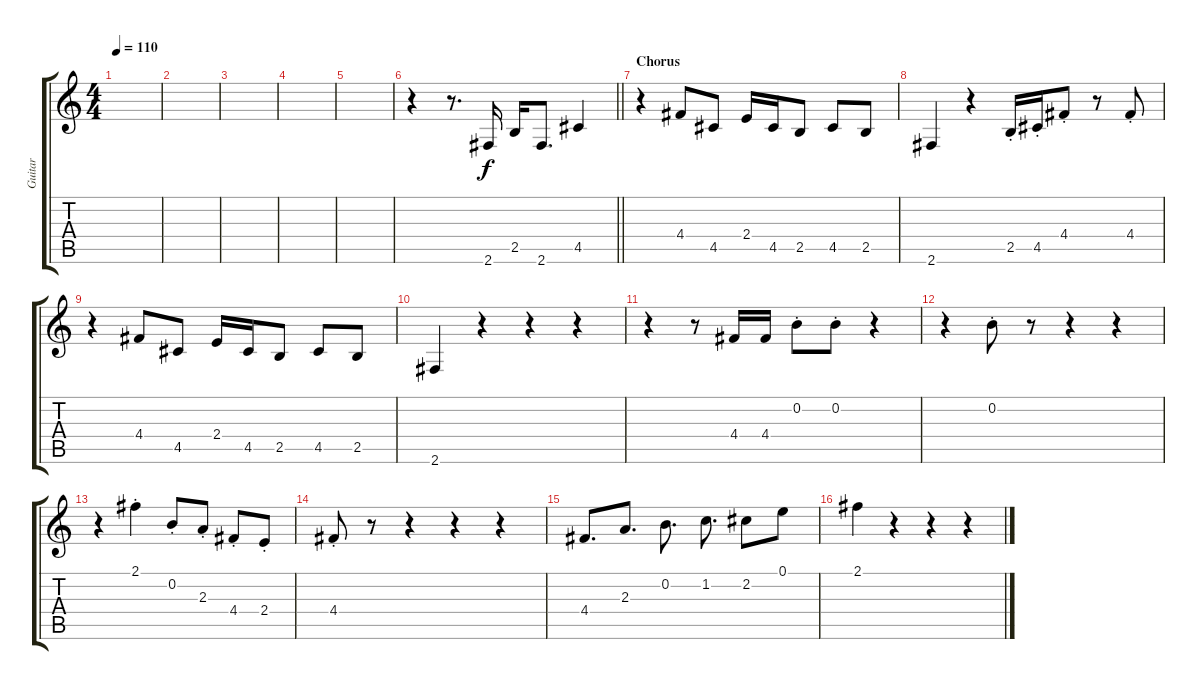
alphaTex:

\track ("Guitar" "Guitar") {instrument guitarharmonics}
\staff {score tabs}
\tuning (E4 B3 G3 D3 A2 E2) {hide}
\ts (4 4)
\tempo 110
\clef g2
\ks c
|
|
|
|
|
\barLineRight lightlight
r.4 r.8{d} 2.6.16 2.5.16 2.6.8{d} 4.5.4 |
\section ("" "Chorus")
r.4 4.4.8 4.5.8 2.4.16 4.5.16 2.5.8 4.5.8 2.5.8 |
2.6.4 r.4 2.5{st}.16 4.5{st}.16 4.4{st}.8 r.8 4.4{st}.8 |
r.4 4.4.8 4.5.8 2.4.16 4.5.16 2.5.8 4.5.8 2.5.8 |
2.6.4 r.4 r.4 r.4 |
r.4 r.8 4.4.16 4.4.16 0.2{st}.8 0.2{st}.8 r.4 |
r.4 0.2{st}.8 r.8 r.4 r.4 |
r.4 2.1{st}.4 0.2{st}.8 2.3{st}.8 4.4{st}.8 2.4{st}.8 |
4.4{st}.8 r.8 r.4 r.4 r.4 |
4.4.8{d} 2.3.8{d} 0.2.8{d} 1.2.8{d} 2.2.8 0.1.8 |
2.1.4 r.4 r.4 r.4
